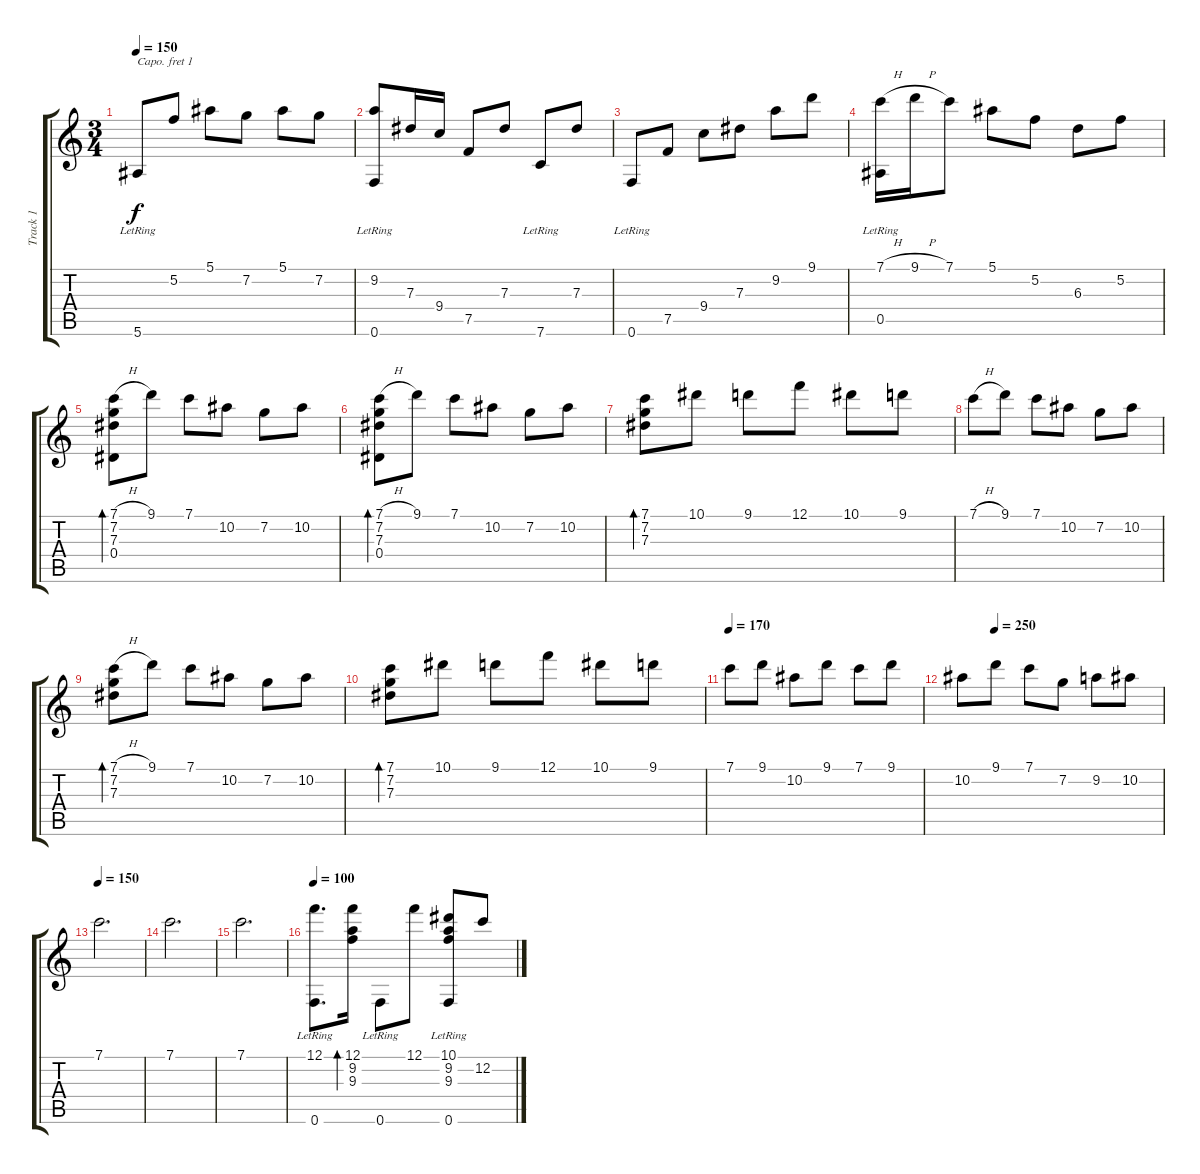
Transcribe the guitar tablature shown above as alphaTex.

\track ("Track 1" "Track 1") {instrument acousticguitarnylon}
\staff {score tabs}
\capo 1
\tuning (E4 B3 G3 D3 A2 E2) {hide}
\ts (3 4)
\tempo 150
\clef g2
\ks c
5.6{lr}.8{dy f} 5.2.8 5.1.8 7.2.8 5.1.8 7.2.8 |
(9.2 0.6{lr}).8 7.3.16 9.4.16 7.5.8 7.3.8 7.6{lr}.8 7.3.8 |
0.6{lr}.8 7.5.8 9.4.8 7.3.8 9.2.8 9.1.8 |
(7.1{h} 0.5{lr}).16 9.1{h}.16 7.1.8 5.1.8 5.2.8 6.3.8 5.2.8 |
(7.1{h} 7.2 7.3 0.4).8{bd 120} 9.1.8 7.1.8 10.2.8 7.2.8 10.2.8 |
(7.1{h} 7.2 7.3 0.4).8{bd 120} 9.1.8 7.1.8 10.2.8 7.2.8 10.2.8 |
(7.1 7.2 7.3).8{bd 480} 10.1.8 9.1.8 12.1.8 10.1.8 9.1.8 |
7.1{h}.8 9.1.8 7.1.8 10.2.8 7.2.8 10.2.8 |
(7.1{h} 7.2 7.3).8{bd 60} 9.1.8 7.1.8 10.2.8 7.2.8 10.2.8 |
(7.1 7.2 7.3).8{bd 480} 10.1.8 9.1.8 12.1.8 10.1.8 9.1.8 |
\tempo 170
7.1.8 9.1.8 10.2.8 9.1.8 7.1.8 9.1.8 |
\tempo (250 0.16666666666666666)
10.2.8 9.1.8 7.1.8 7.2.8 9.2.8 10.2.8 |
\tempo 150
7.1.2{d} |
7.1.2{d} |
7.1.2{d} |
\tempo 100
(12.1 0.6{lr}).8{d} (12.1 9.2 9.3).16{bd 480} 0.6{lr}.8 12.1.8 (10.1 9.2 9.3 0.6{lr}).8 12.2.8
